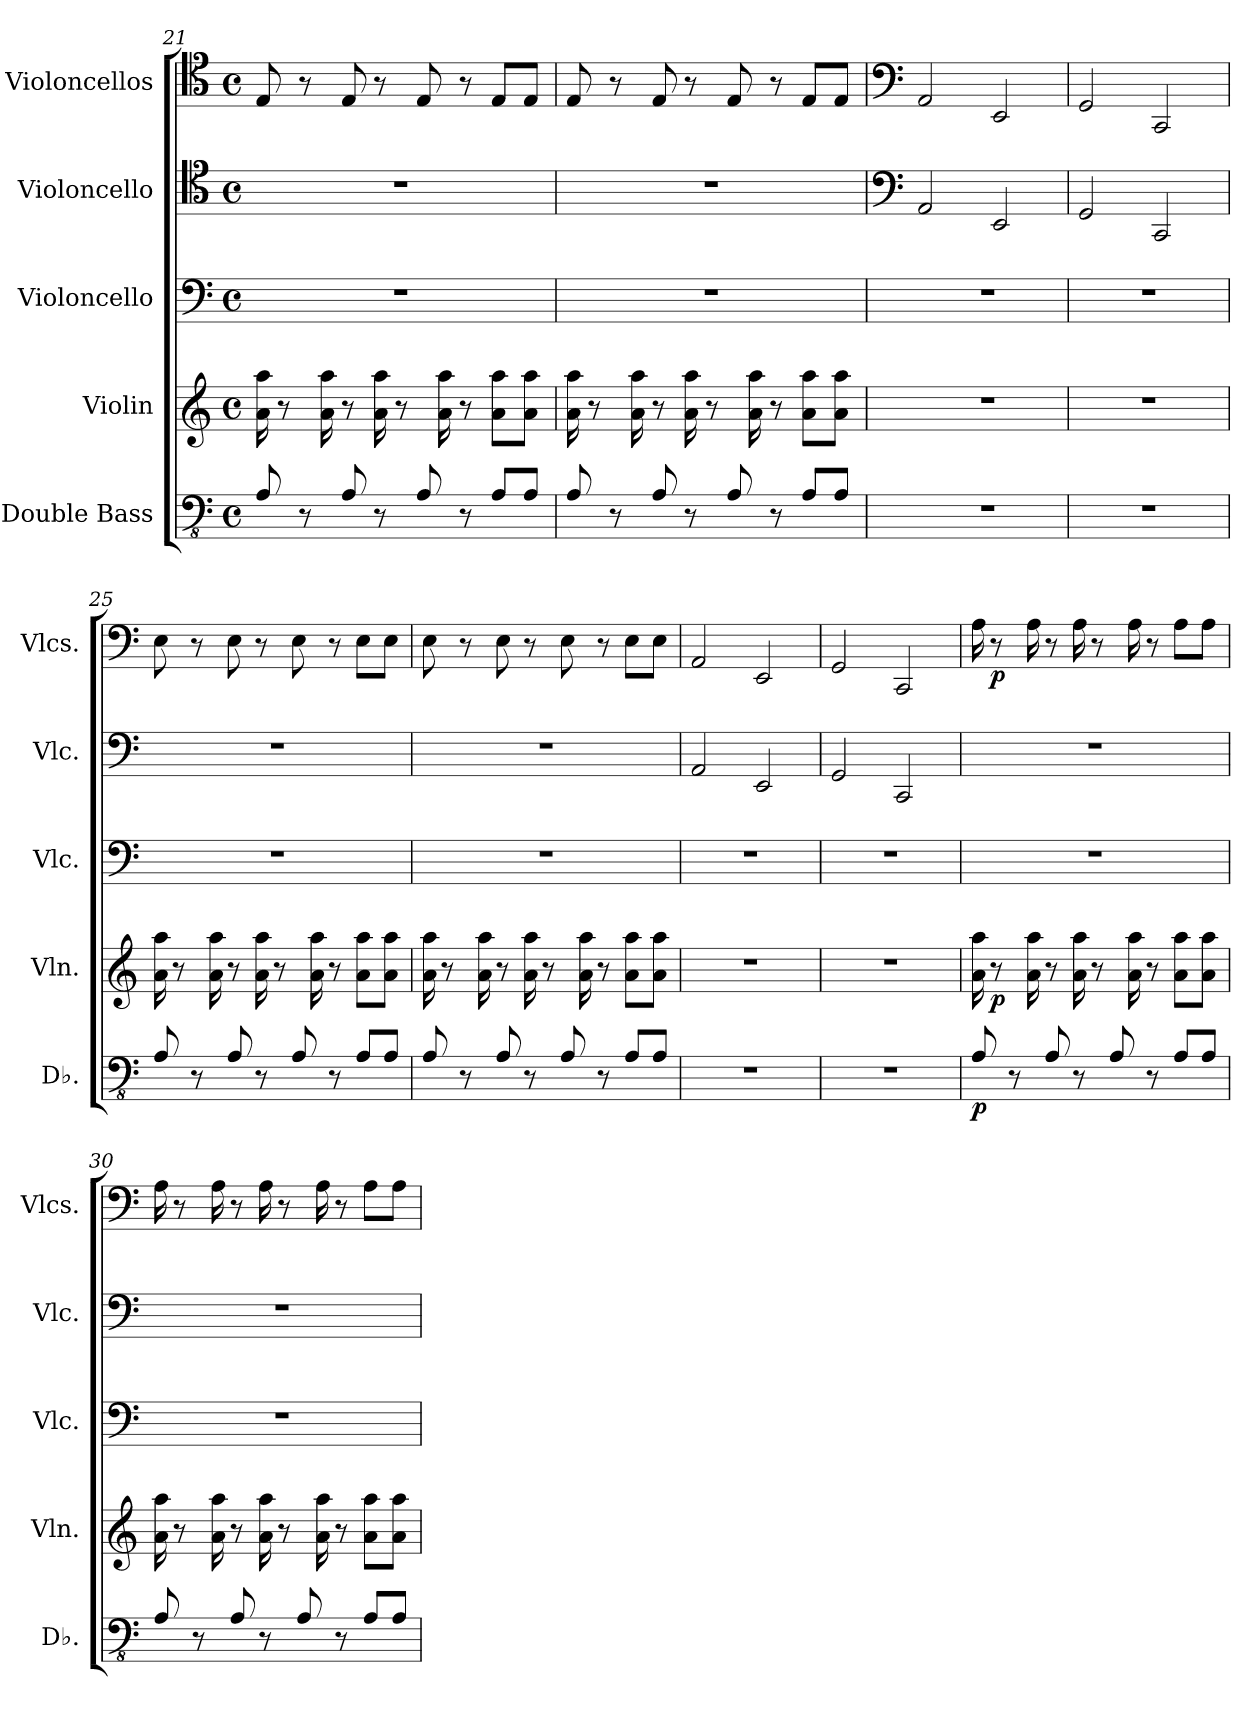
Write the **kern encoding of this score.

**kern	**dynam	**kern	**dynam	**kern	**kern	**kern	**dynam
*part5	*part5	*part4	*part4	*part3	*part2	*part1	*part1
*staff5	*staff5	*staff4	*staff4	*staff3	*staff2	*staff1	*staff1
*I"Double Bass	*	*I"Violin	*	*I"Violoncello	*I"Violoncello	*I"Violoncellos	*
*I'Db.	*	*I'Vln.	*	*I'Vlc.	*I'Vlc.	*I'Vlcs.	*
*clefFv4	*	*clefG2	*	*clefF4	*clefC4	*clefC4	*
*ITrd7c12	*	*	*	*	*	*	*
*k[]	*	*k[]	*	*k[]	*k[]	*k[]	*
*M4/4	*	*M4/4	*	*M4/4	*M4/4	*M4/4	*
*met(c)	*	*met(c)	*	*met(c)	*met(c)	*met(c)	*
=21	=21	=21	=21	=21	=21	=21	=21
8AAA/	.	16a\ 16aa\	.	1r	1r	8E/	.
.	.	8r	.	.	.	.	.
8r	.	.	.	.	.	8r	.
.	.	16a\ 16aa\	.	.	.	.	.
8AAA/	.	8r	.	.	.	8E/	.
8r	.	16a\ 16aa\	.	.	.	8r	.
.	.	8r	.	.	.	.	.
8AAA/	.	.	.	.	.	8E/	.
.	.	16a\ 16aa\	.	.	.	.	.
8r	.	8r	.	.	.	8r	.
8AAA/L	.	8a\ 8aa\L	.	.	.	8E/L	.
8AAA/J	.	8a\ 8aa\J	.	.	.	8E/J	.
=22	=22	=22	=22	=22	=22	=22	=22
8AAA/	.	16a\ 16aa\	.	1r	1r	8E/	.
.	.	8r	.	.	.	.	.
8r	.	.	.	.	.	8r	.
.	.	16a\ 16aa\	.	.	.	.	.
8AAA/	.	8r	.	.	.	8E/	.
8r	.	16a\ 16aa\	.	.	.	8r	.
.	.	8r	.	.	.	.	.
8AAA/	.	.	.	.	.	8E/	.
.	.	16a\ 16aa\	.	.	.	.	.
8r	.	8r	.	.	.	8r	.
8AAA/L	.	8a\ 8aa\L	.	.	.	8E/L	.
8AAA/J	.	8a\ 8aa\J	.	.	.	8E/J	.
=23	=23	=23	=23	=23	=23	=23	=23
*	*	*	*	*	*clefF4	*clefF4	*
1r	.	1r	.	1r	2AA/	2AA/	.
.	.	.	.	.	2EE/	2EE/	.
!!LO:PB:g=z
=24	=24	=24	=24	=24	=24	=24	=24
1r	.	1r	.	1r	2GG/	2GG/	.
.	.	.	.	.	2CC/	2CC/	.
=25	=25	=25	=25	=25	=25	=25	=25
8AAA/	.	16a\ 16aa\	.	1r	1r	8E\	.
.	.	8r	.	.	.	.	.
8r	.	.	.	.	.	8r	.
.	.	16a\ 16aa\	.	.	.	.	.
8AAA/	.	8r	.	.	.	8E\	.
8r	.	16a\ 16aa\	.	.	.	8r	.
.	.	8r	.	.	.	.	.
8AAA/	.	.	.	.	.	8E\	.
.	.	16a\ 16aa\	.	.	.	.	.
8r	.	8r	.	.	.	8r	.
8AAA/L	.	8a\ 8aa\L	.	.	.	8E\L	.
8AAA/J	.	8a\ 8aa\J	.	.	.	8E\J	.
=26	=26	=26	=26	=26	=26	=26	=26
8AAA/	.	16a\ 16aa\	.	1r	1r	8E\	.
.	.	8r	.	.	.	.	.
8r	.	.	.	.	.	8r	.
.	.	16a\ 16aa\	.	.	.	.	.
8AAA/	.	8r	.	.	.	8E\	.
8r	.	16a\ 16aa\	.	.	.	8r	.
.	.	8r	.	.	.	.	.
8AAA/	.	.	.	.	.	8E\	.
.	.	16a\ 16aa\	.	.	.	.	.
8r	.	8r	.	.	.	8r	.
8AAA/L	.	8a\ 8aa\L	.	.	.	8E\L	.
8AAA/J	.	8a\ 8aa\J	.	.	.	8E\J	.
=27	=27	=27	=27	=27	=27	=27	=27
1r	.	1r	.	1r	2AA/	2AA/	.
.	.	.	.	.	2EE/	2EE/	.
=28	=28	=28	=28	=28	=28	=28	=28
1r	.	1r	.	1r	2GG/	2GG/	.
.	.	.	.	.	2CCZ/	2CCZ/	.
=29	=29	=29	=29	=29	=29	=29	=29
!	!LO:DY:b	!	!	!	!	!	!
8AAA/	p	16a\ 16aa\	.	1r	1r	16A\	.
!	!	!	!LO:DY:b	!	!	!	!LO:DY:b
.	.	8r	p	.	.	8r	p
8r	.	.	.	.	.	.	.
.	.	16a\ 16aa\	.	.	.	16A\	.
8AAA/	.	8r	.	.	.	8r	.
8r	.	16a\ 16aa\	.	.	.	16A\	.
.	.	8r	.	.	.	8r	.
8AAA/	.	.	.	.	.	.	.
.	.	16a\ 16aa\	.	.	.	16A\	.
8r	.	8r	.	.	.	8r	.
8AAA/L	.	8a\ 8aa\L	.	.	.	8A\L	.
8AAA/J	.	8a\ 8aa\J	.	.	.	8A\J	.
!!LO:LB:g=z
=30	=30	=30	=30	=30	=30	=30	=30
8AAA/	.	16a\ 16aa\	.	1r	1r	16A\	.
.	.	8r	.	.	.	8r	.
8r	.	.	.	.	.	.	.
.	.	16a\ 16aa\	.	.	.	16A\	.
8AAA/	.	8r	.	.	.	8r	.
8r	.	16a\ 16aa\	.	.	.	16A\	.
.	.	8r	.	.	.	8r	.
8AAA/	.	.	.	.	.	.	.
.	.	16a\ 16aa\	.	.	.	16A\	.
8r	.	8r	.	.	.	8r	.
8AAA/L	.	8a\ 8aa\L	.	.	.	8A\L	.
8AAA/J	.	8a\ 8aa\J	.	.	.	8A\J	.
=	=	=	=	=	=	=	=
*-	*-	*-	*-	*-	*-	*-	*-
